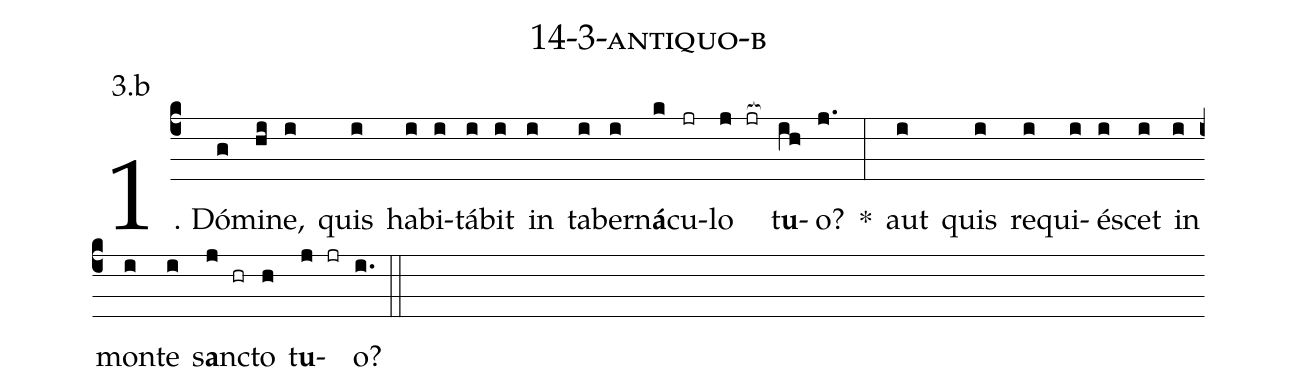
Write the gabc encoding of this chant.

name: 14-3-antiquo-b;
annotation: 3.b;
%%
(c4)1. Dó(g)mi(hi)ne,(i) quis(i) ha(i)bi(i)tá(i)bit(i) in(i) ta(i)ber(i)n<b>á</b>(k)cu(jr)lo(j jr[ocb:1{]) t<b>u</b>(ih[ocb:0}])o?(j.) *(:) aut(i) quis(i) re(i)qui(i)é(i)scet(i) in(i) mon(i)te(i) s<b>a</b>nc(j hr)to(h) t<b>u</b>(j jr)o?(i.) (::)
